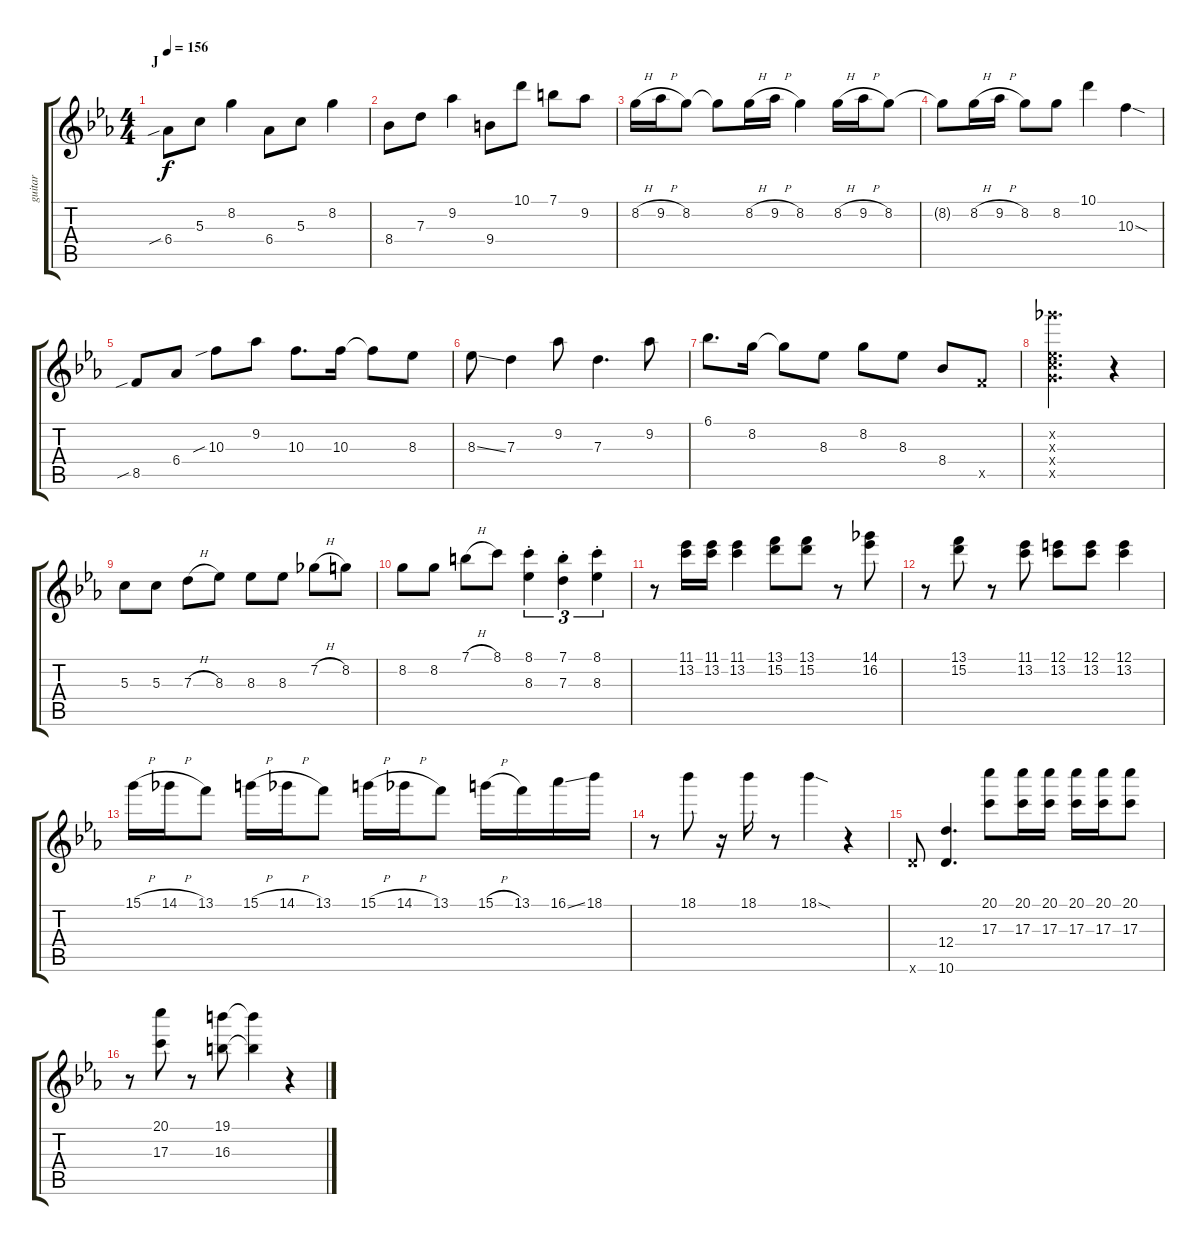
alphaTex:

\track ("guitar" "guitar") {instrument overdrivenguitar}
\staff {score tabs}
\tuning (E4 B3 G3 D3 A2 E2) {hide}
\ts (4 4)
\section ("" "J")
\tempo 156
\clef g2
\ks eb
6.4{sib}.8{dy f} 5.3.8 8.2.4 6.4.8 5.3.8 8.2.4 |
8.4.8 7.3.8 9.2.4 9.4.8 10.1.8 7.1.8 9.2.8 |
8.2{h}.16 9.2{h}.16 8.2.8 8.2{t}.8 8.2{h}.16 9.2{h}.16 8.2.4 8.2{h}.16 9.2{h}.16 8.2.8 |
8.2{t}.8 8.2{h}.16 9.2{h}.16 8.2.8 8.2.8 10.1.4 10.3{sod}.4 |
8.5{sib}.8 6.4.8 10.3{sib}.8 9.2.8 10.3.8{d} 10.3.16 10.3{t}.8 8.3.8 |
8.3{ss}.8 7.3.4 9.2.8 7.3.4{d} 9.2.8 |
6.1.8{d} 8.2.16 8.2{t}.8 8.3.8 8.2.8 8.3.8 8.4.8 8.5{x}.8 |
(19.2{x} 0.3{x} 10.4{x} 18.5{x}).2{d} r.4 |
5.3.8 5.3.8 7.3{h}.8 8.3.8 8.3.8 8.3.8 7.2{h}.8 8.2.8 |
8.2.8 8.2.8 7.1{h}.8 8.1.8 (8.1{st} 8.3{st}).4{tu (3 2)} (7.1{st} 7.3{st}).4{tu (3 2)} (8.1{st} 8.3{st}).4{tu (3 2)} |
r.8 (11.1 13.2).16 (11.1 13.2).16 (11.1 13.2).4 (13.1 15.2).8 (13.1 15.2).8 r.8 (14.1 16.2).8 |
r.8 (13.1 15.2).8 r.8 (11.1 13.2).8 (12.1 13.2).8 (12.1 13.2).8 (12.1 13.2).4 |
15.1{h}.16 14.1{h}.16 13.1.8 15.1{h}.16 14.1{h}.16 13.1.8 15.1{h}.16 14.1{h}.16 13.1.8 15.1{h}.16 13.1.16 16.1{ss}.16 18.1.16 |
r.8 18.1.8 r.16 18.1.16 r.8 18.1{sod}.4 r.4 |
10.6{x}.8 (12.4 10.6).4{d} (20.1 17.3).8 (20.1 17.3).16 (20.1 17.3).16 (20.1 17.3).16 (20.1 17.3).16 (20.1 17.3).8 |
r.8 (20.1 17.3).8 r.8 (19.1 16.3).8 (19.1{t} 16.3{t}).4 r.4
